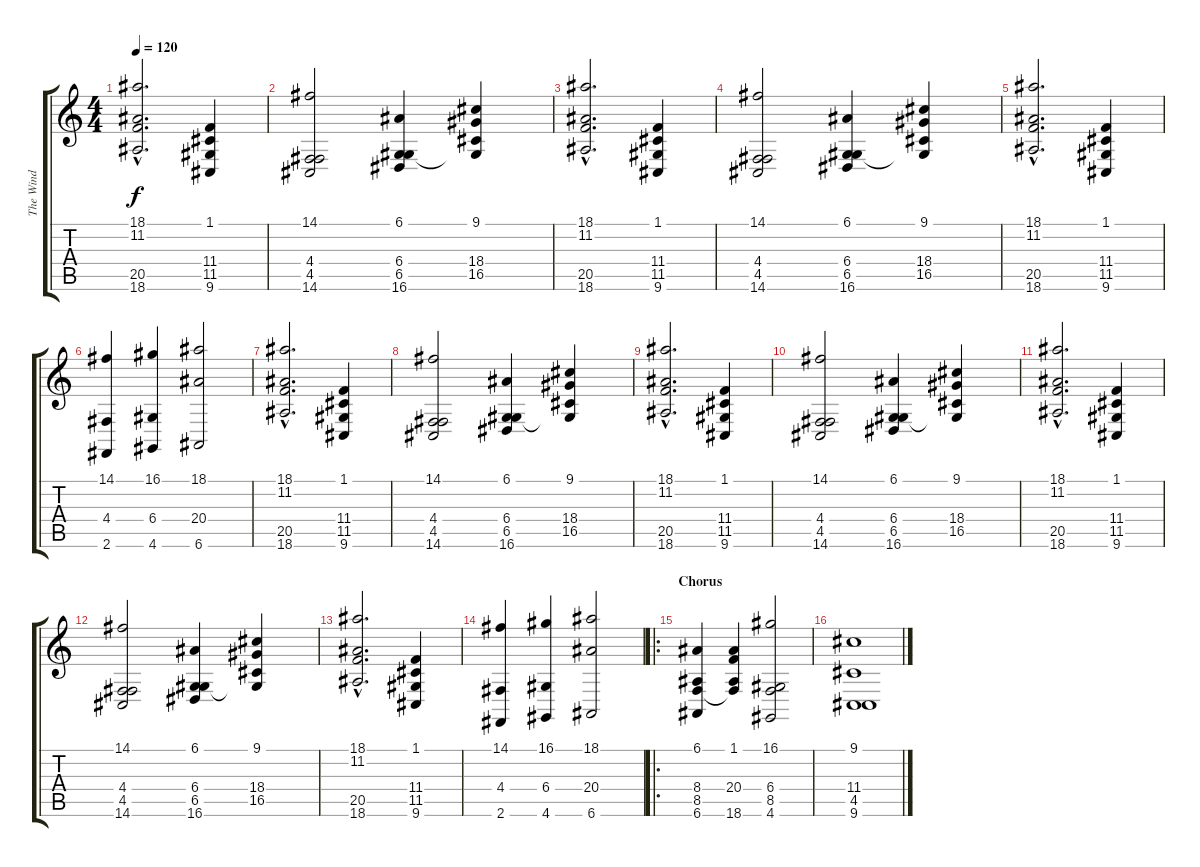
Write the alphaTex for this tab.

\track ("The Wind" "The Wind") {instrument stringensemble1}
\staff {score tabs}
\tuning (E4 B3 G3 D3 A2 E2) {hide}
\ts (4 4)
\tempo 120
\clef g2
\ks c
(18.1{hac} 11.2{hac} 20.5{hac} 18.6{hac}).2{d dy f} (1.1 11.4 11.5 9.6).4 |
(14.1 4.4 4.5 14.6).2 (6.1 6.4 6.5 16.6).4 (9.1 18.4 16.5 16.6{t}).4 |
(18.1{hac} 11.2{hac} 20.5{hac} 18.6{hac}).2{d} (1.1 11.4 11.5 9.6).4 |
(14.1 4.4 4.5 14.6).2 (6.1 6.4 6.5 16.6).4 (9.1 18.4 16.5 16.6{t}).4 |
(18.1{hac} 11.2{hac} 20.5{hac} 18.6{hac}).2{d} (1.1 11.4 11.5 9.6).4 |
(14.1 4.4 2.6).4 (16.1 6.4 4.6).4 (18.1 20.4 6.6).2 |
(18.1{hac} 11.2{hac} 20.5{hac} 18.6{hac}).2{d} (1.1 11.4 11.5 9.6).4 |
(14.1 4.4 4.5 14.6).2 (6.1 6.4 6.5 16.6).4 (9.1 18.4 16.5 16.6{t}).4 |
(18.1{hac} 11.2{hac} 20.5{hac} 18.6{hac}).2{d} (1.1 11.4 11.5 9.6).4 |
(14.1 4.4 4.5 14.6).2 (6.1 6.4 6.5 16.6).4 (9.1 18.4 16.5 16.6{t}).4 |
(18.1{hac} 11.2{hac} 20.5{hac} 18.6{hac}).2{d} (1.1 11.4 11.5 9.6).4 |
(14.1 4.4 4.5 14.6).2 (6.1 6.4 6.5 16.6).4 (9.1 18.4 16.5 16.6{t}).4 |
(18.1{hac} 11.2{hac} 20.5{hac} 18.6{hac}).2{d} (1.1 11.4 11.5 9.6).4 |
(14.1 4.4 2.6).4 (16.1 6.4 4.6).4 (18.1 20.4 6.6).2 |
\ro
\section ("" "Chorus")
(6.1 8.4 8.5 6.6).4 (1.1 20.4 8.5{t} 18.6).4 (16.1 6.4 8.5 4.6).2 |
(9.1 11.4 4.5 9.6).1
